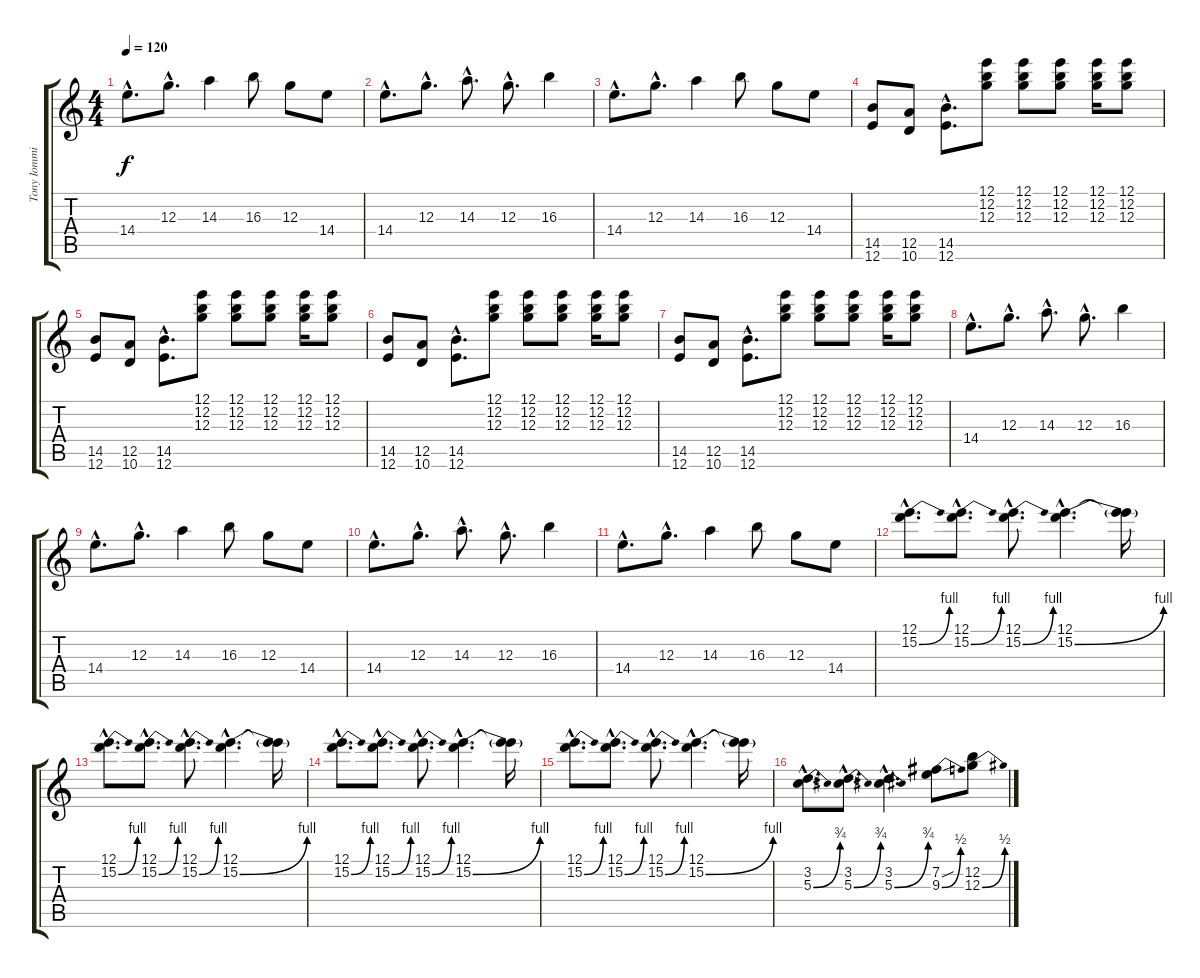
\track ("Tony Iommi" "Tony Iommi") {instrument overdrivenguitar}
\staff {score tabs}
\tuning (E4 B3 G3 D3 A2 E2) {hide}
\ts (4 4)
\tempo 120
\clef g2
\ks c
14.4{hac}.8{d dy f} 12.3{hac}.8{d} 14.3.4 16.3.8 12.3.8 14.4.8 |
14.4{hac}.8{d} 12.3{hac}.8{d} 14.3{hac}.8{d} 12.3{hac}.8{d} 16.3.4 |
14.4{hac}.8{d} 12.3{hac}.8{d} 14.3.4 16.3.8 12.3.8 14.4.8 |
(14.5 12.6).8 (12.5 10.6).8 (14.5{hac} 12.6{hac}).8{d} (12.1 12.2 12.3).8 (12.1 12.2 12.3).8 (12.1 12.2 12.3).8 (12.1 12.2 12.3).16 (12.1 12.2 12.3).8 |
(14.5 12.6).8 (12.5 10.6).8 (14.5{hac} 12.6{hac}).8{d} (12.1 12.2 12.3).8 (12.1 12.2 12.3).8 (12.1 12.2 12.3).8 (12.1 12.2 12.3).16 (12.1 12.2 12.3).8 |
(14.5 12.6).8 (12.5 10.6).8 (14.5{hac} 12.6{hac}).8{d} (12.1 12.2 12.3).8 (12.1 12.2 12.3).8 (12.1 12.2 12.3).8 (12.1 12.2 12.3).16 (12.1 12.2 12.3).8 |
(14.5 12.6).8 (12.5 10.6).8 (14.5{hac} 12.6{hac}).8{d} (12.1 12.2 12.3).8 (12.1 12.2 12.3).8 (12.1 12.2 12.3).8 (12.1 12.2 12.3).16 (12.1 12.2 12.3).8 |
14.4{hac}.8{d} 12.3{hac}.8{d} 14.3{hac}.8{d} 12.3{hac}.8{d} 16.3.4 |
14.4{hac}.8{d} 12.3{hac}.8{d} 14.3.4 16.3.8 12.3.8 14.4.8 |
14.4{hac}.8{d} 12.3{hac}.8{d} 14.3{hac}.8{d} 12.3{hac}.8{d} 16.3.4 |
14.4{hac}.8{d} 12.3{hac}.8{d} 14.3.4 16.3.8 12.3.8 14.4.8 |
(12.1{hac} 15.2{be (bend 0 0 60 4) hac}).8{d} (12.1{hac} 15.2{be (bend 0 0 60 4) hac}).8{d} (12.1{hac} 15.2{be (bend 0 0 60 4) hac}).8{d} (12.1{hac} 15.2{be (bend 0 0 60 4) hac}).4{d} (12.1{t} 15.2{t}).16 |
(12.1{hac} 15.2{be (bend 0 0 60 4) hac}).8{d} (12.1{hac} 15.2{be (bend 0 0 60 4) hac}).8{d} (12.1{hac} 15.2{be (bend 0 0 60 4) hac}).8{d} (12.1{hac} 15.2{be (bend 0 0 60 4) hac}).4{d} (12.1{t} 15.2{t}).16 |
(12.1{hac} 15.2{be (bend 0 0 60 4) hac}).8{d} (12.1{hac} 15.2{be (bend 0 0 60 4) hac}).8{d} (12.1{hac} 15.2{be (bend 0 0 60 4) hac}).8{d} (12.1{hac} 15.2{be (bend 0 0 60 4) hac}).4{d} (12.1{t} 15.2{t}).16 |
(12.1{hac} 15.2{be (bend 0 0 60 4) hac}).8{d} (12.1{hac} 15.2{be (bend 0 0 60 4) hac}).8{d} (12.1{hac} 15.2{be (bend 0 0 60 4) hac}).8{d} (12.1{hac} 15.2{be (bend 0 0 60 4) hac}).4{d} (12.1{t} 15.2{t}).16 |
(3.2{hac} 5.3{be (bend 0 0 60 3) hac}).8{d} (3.2{hac} 5.3{be (bend 0 0 60 3) hac}).8{d} (3.2{hac} 5.3{be (bend 0 0 60 3) hac}).4{d} (7.2{sou} 9.3{be (bend 0 0 60 2)}).8 (12.2{ss} 12.3{be (bend 0 0 60 2)}).8
